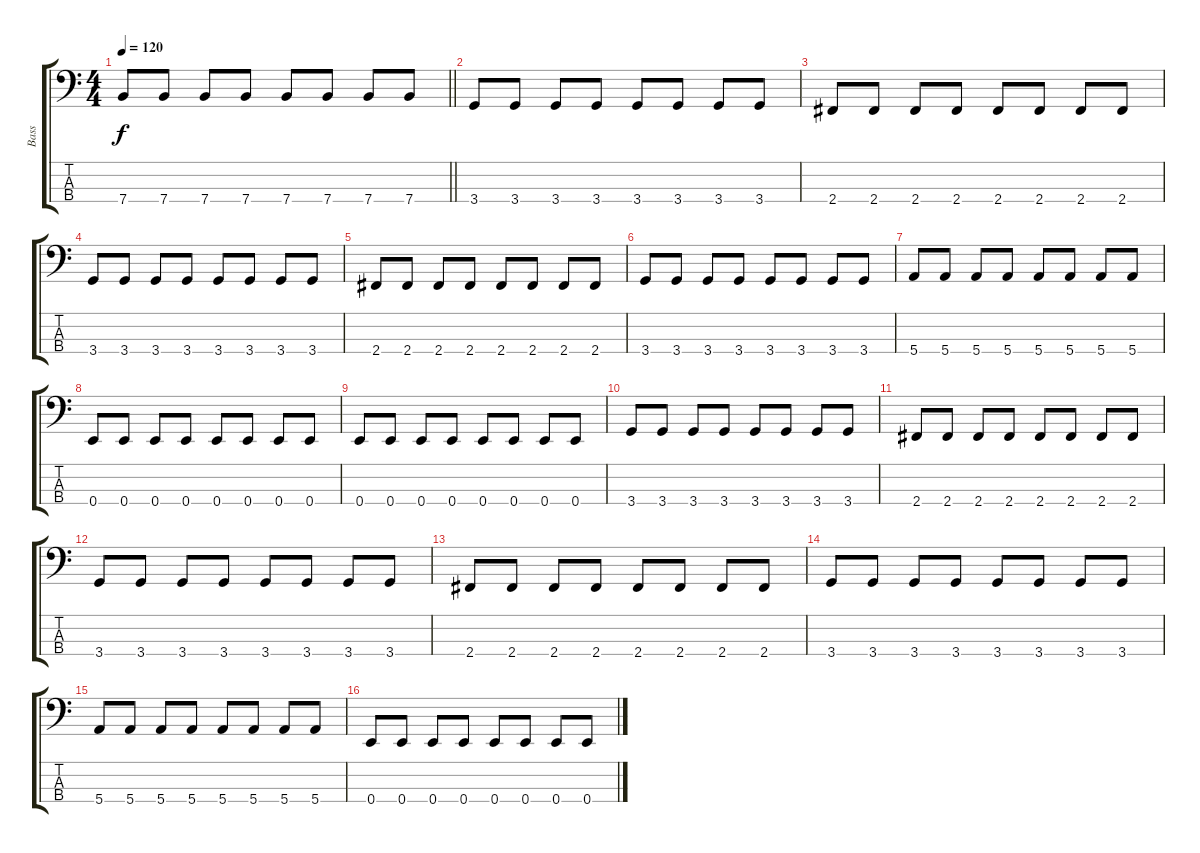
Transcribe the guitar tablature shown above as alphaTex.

\track ("Bass" "Bass") {instrument electricbassfinger}
\staff {score tabs}
\tuning (G2 D2 A1 E1) {hide}
\ts (4 4)
\tempo 120
\clef f4
\barLineRight lightlight
\ks c
7.4.8{dy f} 7.4.8 7.4.8 7.4.8 7.4.8 7.4.8 7.4.8 7.4.8 |
3.4.8 3.4.8 3.4.8 3.4.8 3.4.8 3.4.8 3.4.8 3.4.8 |
2.4.8 2.4.8 2.4.8 2.4.8 2.4.8 2.4.8 2.4.8 2.4.8 |
3.4.8 3.4.8 3.4.8 3.4.8 3.4.8 3.4.8 3.4.8 3.4.8 |
2.4.8 2.4.8 2.4.8 2.4.8 2.4.8 2.4.8 2.4.8 2.4.8 |
3.4.8 3.4.8 3.4.8 3.4.8 3.4.8 3.4.8 3.4.8 3.4.8 |
5.4.8 5.4.8 5.4.8 5.4.8 5.4.8 5.4.8 5.4.8 5.4.8 |
0.4.8 0.4.8 0.4.8 0.4.8 0.4.8 0.4.8 0.4.8 0.4.8 |
0.4.8 0.4.8 0.4.8 0.4.8 0.4.8 0.4.8 0.4.8 0.4.8 |
3.4.8 3.4.8 3.4.8 3.4.8 3.4.8 3.4.8 3.4.8 3.4.8 |
2.4.8 2.4.8 2.4.8 2.4.8 2.4.8 2.4.8 2.4.8 2.4.8 |
3.4.8 3.4.8 3.4.8 3.4.8 3.4.8 3.4.8 3.4.8 3.4.8 |
2.4.8 2.4.8 2.4.8 2.4.8 2.4.8 2.4.8 2.4.8 2.4.8 |
3.4.8 3.4.8 3.4.8 3.4.8 3.4.8 3.4.8 3.4.8 3.4.8 |
5.4.8 5.4.8 5.4.8 5.4.8 5.4.8 5.4.8 5.4.8 5.4.8 |
0.4.8 0.4.8 0.4.8 0.4.8 0.4.8 0.4.8 0.4.8 0.4.8
